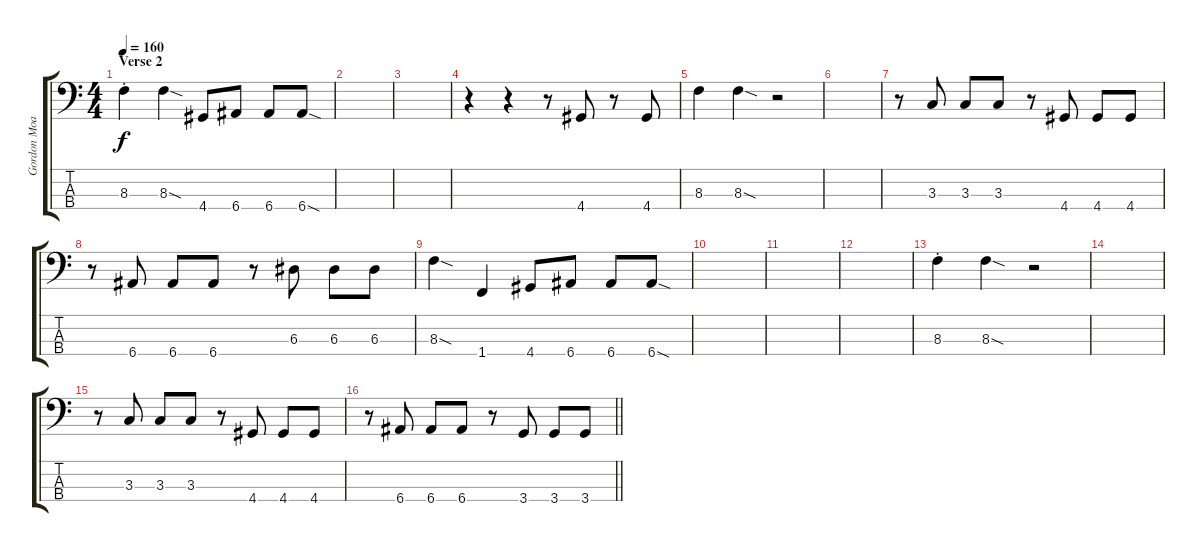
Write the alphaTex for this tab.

\track ("Gordon Moakes" "Gordon Moa") {instrument electricbassfinger}
\staff {score tabs}
\tuning (G2 D2 A1 E1) {hide}
\ts (4 4)
\section ("" "Verse 2")
\tempo 160
\clef f4
\ks c
8.3{st}.4{dy f} 8.3{sod}.4 4.4.8 6.4.8 6.4.8 6.4{sod}.8 |
|
|
r.4 r.4 r.8 4.4.8 r.8 4.4.8 |
8.3.4 8.3{sod}.4 r.2 |
|
r.8 3.3.8 3.3.8 3.3.8 r.8 4.4.8 4.4.8 4.4.8 |
r.8 6.4.8 6.4.8 6.4.8 r.8 6.3.8 6.3.8 6.3.8 |
8.3{sod}.4 1.4.4 4.4.8 6.4.8 6.4.8 6.4{sod}.8 |
|
|
|
8.3{st}.4 8.3{sod}.4 r.2 |
|
r.8 3.3.8 3.3.8 3.3.8 r.8 4.4.8 4.4.8 4.4.8 |
\barLineRight lightlight
r.8 6.4.8 6.4.8 6.4.8 r.8 3.4.8 3.4.8 3.4.8
